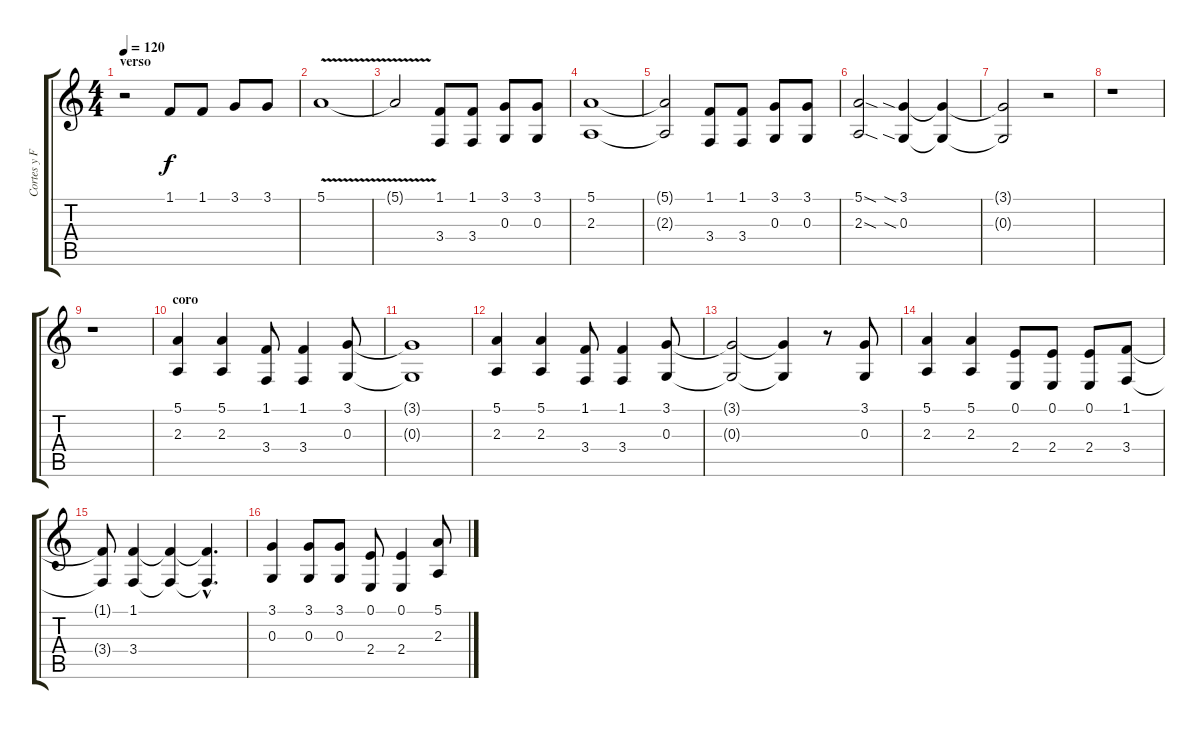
\track ("Cortes y Flores" "Cortes y F") {instrument harpsichord}
\staff {score tabs}
\tuning (E4 B3 G3 D3 A2 E2) {hide}
\ts (4 4)
\section ("" "verso ")
\tempo 120
\clef g2
\ks c
r.2{dy f} 1.1.8 1.1.8 3.1.8 3.1.8 |
5.1{v}.1 |
5.1{t}.2 (1.1 3.4).8 (1.1 3.4).8 (3.1 0.3).8 (3.1 0.3).8 |
(5.1 2.3).1 |
(5.1{t} 2.3{t}).2 (1.1 3.4).8 (1.1 3.4).8 (3.1 0.3).8 (3.1 0.3).8 |
(5.1{sod} 2.3{sod}).2 (3.1{sia} 0.3{sia}).4 (3.1{t} 0.3{t}).4 |
(3.1{t} 0.3{t}).2 r.2 |
r.1 |
r.1 |
\section ("" "coro")
(5.1 2.3).4 (5.1 2.3).4 (1.1 3.4).8 (1.1 3.4).4 (3.1 0.3).8 |
(3.1{t} 0.3{t}).1 |
(5.1 2.3).4 (5.1 2.3).4 (1.1 3.4).8 (1.1 3.4).4 (3.1 0.3).8 |
(3.1{t} 0.3{t}).2 (3.1{t} 0.3{t}).4 r.8 (3.1 0.3).8 |
(5.1 2.3).4 (5.1 2.3).4 (0.1 2.4).8 (0.1 2.4).8 (0.1 2.4).8 (1.1 3.4).8 |
(1.1{t} 3.4{t}).8 (1.1 3.4).4 (1.1{t} 3.4{t}).4 (1.1{hac t} 3.4{hac t}).4{d} |
(3.1 0.3).4 (3.1 0.3).8 (3.1 0.3).8 (0.1 2.4).8 (0.1 2.4).4 (5.1 2.3).8
